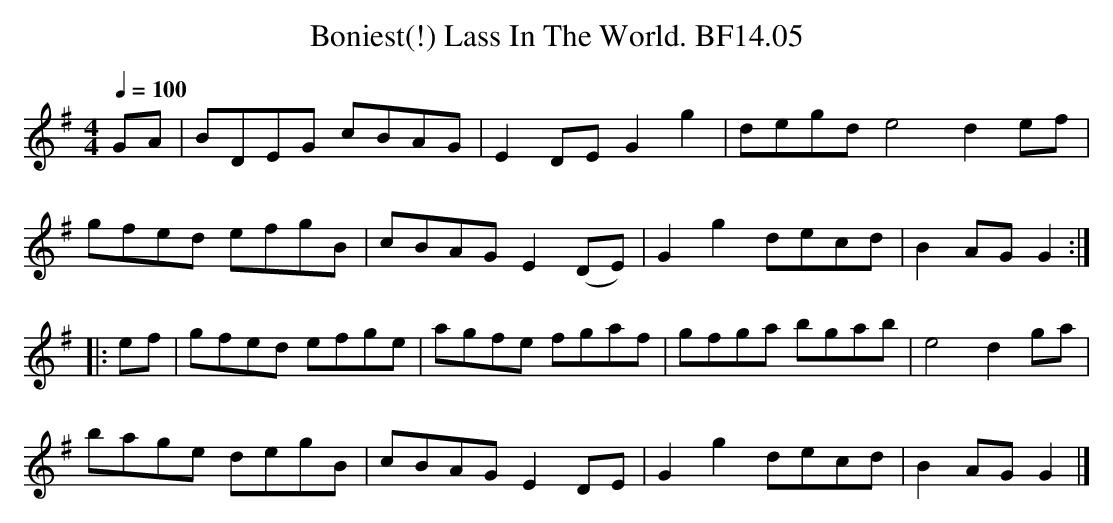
X:1
T:Boniest(!) Lass In The World. BF14.05
M:4/4
L:1/8
Q:1/4=100
K:G
GA|BDEG cBAG|E2DEG2g2|degd  e4d2 ef|
gfed efgB|cBAG E2(DE)|G2g2decd|B2AGG2:|
|:ef|gfed efge|agfe fgaf|gfga bgab|e4d2ga|
bage degB| cBAGE2DE| G2g2decd|B2AG G2|]
